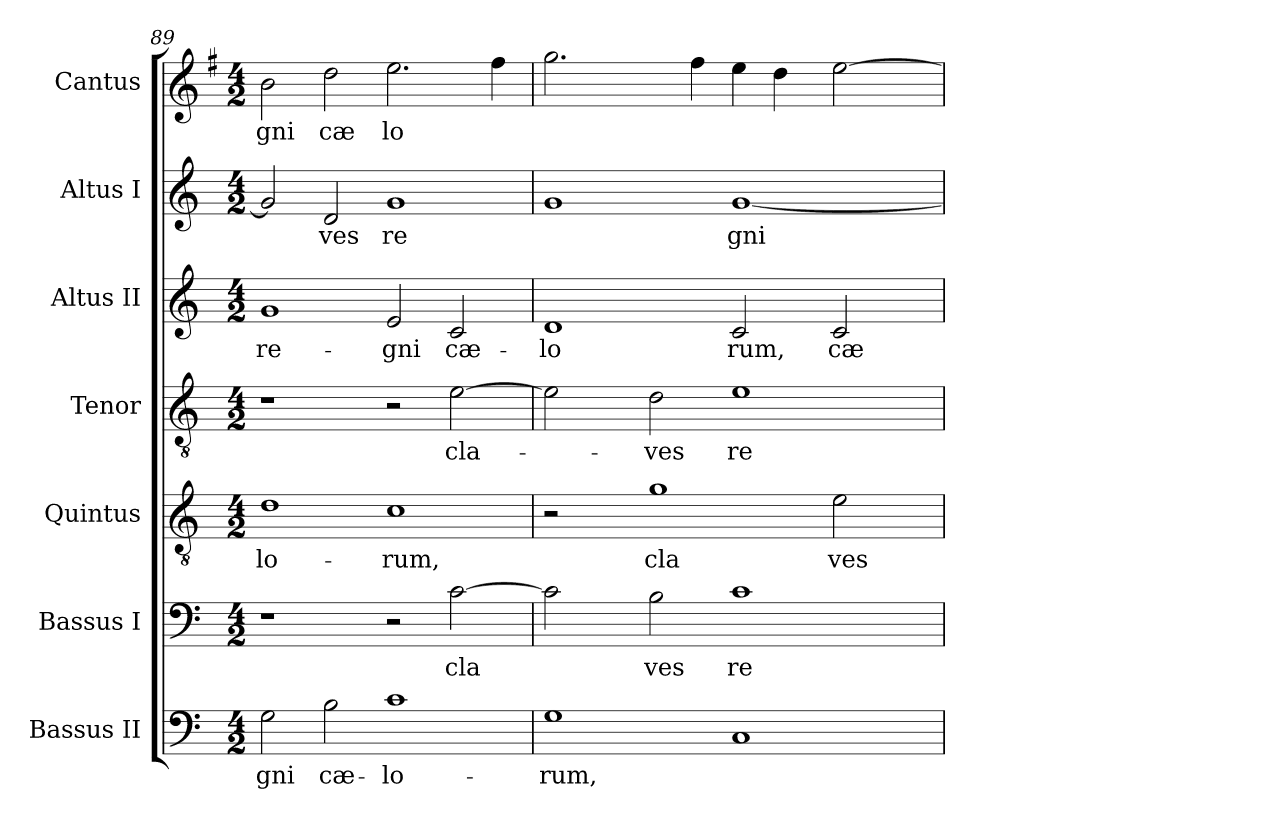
**kern	**text	**kern	**text	**kern	**text	**kern	**text	**kern	**text	**kern	**text	**kern	**text
*part7	*part7	*part6	*part6	*part5	*part5	*part4	*part4	*part3	*part3	*part2	*part2	*part1	*part1
*staff7	*staff7	*staff6	*staff6	*staff5	*staff5	*staff4	*staff4	*staff3	*staff3	*staff2	*staff2	*staff1	*staff1
*I"Bassus II	*	*I"Bassus I	*	*I"Quintus	*	*I"Tenor	*	*I"Altus II	*	*I"Altus I	*	*I"Cantus	*
*clefF4	*	*clefF4	*	*clefGv2	*	*clefGv2	*	*clefG2	*	*clefG2	*	*clefG2	*
*	*	*	*	*	*	*	*	*	*	*	*	*ITrd-3c-5	*
*	*	*	*	*	*	*	*	*	*	*	*	*k[]	*
*	*	*	*	*	*	*	*	*	*	*	*	*C:	*
*M4/2	*	*M4/2	*	*M4/2	*	*M4/2	*	*M4/2	*	*M4/2	*	*M4/2	*
=89	=89	=89	=89	=89	=89	=89	=89	=89	=89	=89	=89	=89	=89
!	!LO:LY:b:cj	!	!	!	!LO:LY:b:cj	!	!	!	!LO:LY:b:cj	!	!	!	!LO:LY:b:cj
2G\	-gni	1r	.	1d	-lo-	1r	.	1g	re-	2g/]	.	2ee\	gni
!	!LO:LY:b:cj	!	!	!	!	!	!	!	!	!	!LO:LY:b:cj	!	!LO:LY:b:cj
2B\	cæ-	.	.	.	.	.	.	.	.	2d/	ves	2gg\	cæ
!	!LO:LY:b:cj	!	!	!	!LO:LY:b:cj	!	!	!	!LO:LY:b:cj	!	!LO:LY:b:cj	!	!LO:LY:b:cj
1c	-lo-	2r	.	1c	-rum,	2r	.	2e/	-gni	1g	re	2.aa\	lo
!	!	!	!LO:LY:b	!	!	!	!LO:LY:b	!	!LO:LY:b:cj	!	!	!	!
.	.	[>2c\	cla	.	.	[>2e\	cla-	2c/	cæ-	.	.	.	.
.	.	.	.	.	.	.	.	.	.	.	.	4bb\	.
!!LO:PB:g=z
=90	=90	=90	=90	=90	=90	=90	=90	=90	=90	=90	=90	=90	=90
!	!LO:LY:b	!	!	!	!	!	!	!	!LO:LY:b:cj	!	!	!	!
*	*	*	*	*	*	*	*	*	*	*^	*	*^	*
1G	-rum,	2c\]	.	2r	.	2e\]	.	1d	-lo	1g	4ryy	.	2.ccc\	4ryy	.
.	.	.	.	.	.	.	.	.	.	.	16ryy	.	.	32.ryy	.
.	.	.	.	.	.	.	.	.	.	.	.	.	.	1ryy	.
.	.	.	.	.	.	.	.	.	.	.	64ryy	.	.	.	.
.	.	.	.	.	.	.	.	.	.	.	1ryy	.	.	.	.
!	!	!	!LO:LY:b:cj	!	!LO:LY:b:cj	!	!LO:LY:b:cj	!	!	!	!	!	!	!	!
.	.	2B\	ves	1g	cla	2d\	-ves	.	.	.	.	.	.	.	.
.	.	.	.	.	.	.	.	.	.	.	.	.	4bb\	.	.
!	!	!	!LO:LY:b:cj	!	!	!	!LO:LY:b:cj	!	!LO:LY:b:cj	!	!	!LO:LY:b:cj	!	!	!
1C	.	1c	re	.	.	1e	re-	2c/	rum,	[<1g	.	gni	4aa\	.	.
.	.	.	.	.	.	.	.	.	.	.	.	.	4gg\	.	.
.	.	.	.	.	.	.	.	.	.	.	.	.	.	2ryy	.
.	.	.	.	.	.	.	.	.	.	.	2ryy	.	.	.	.
!	!	!	!	!	!LO:LY:b:cj	!	!	!	!LO:LY:b:cj	!	!	!	!	!	!
.	.	.	.	2e\	ves	.	.	2c/	cæ	.	.	.	[>2aa\	.	.
.	.	.	.	.	.	.	.	.	.	.	.	.	.	8ryy	.
.	.	.	.	.	.	.	.	.	.	.	8ryy	.	.	.	.
.	.	.	.	.	.	.	.	.	.	.	.	.	.	16ryy	.
.	.	.	.	.	.	.	.	.	.	.	32.ryy	.	.	.	.
.	.	.	.	.	.	.	.	.	.	.	.	.	.	64ryy	.
*	*	*	*	*	*	*	*	*	*	*v	*v	*	*	*	*
*	*	*	*	*	*	*	*	*	*	*	*	*v	*v	*
=	=	=	=	=	=	=	=	=	=	=	=	=	=
*-	*-	*-	*-	*-	*-	*-	*-	*-	*-	*-	*-	*-	*-
